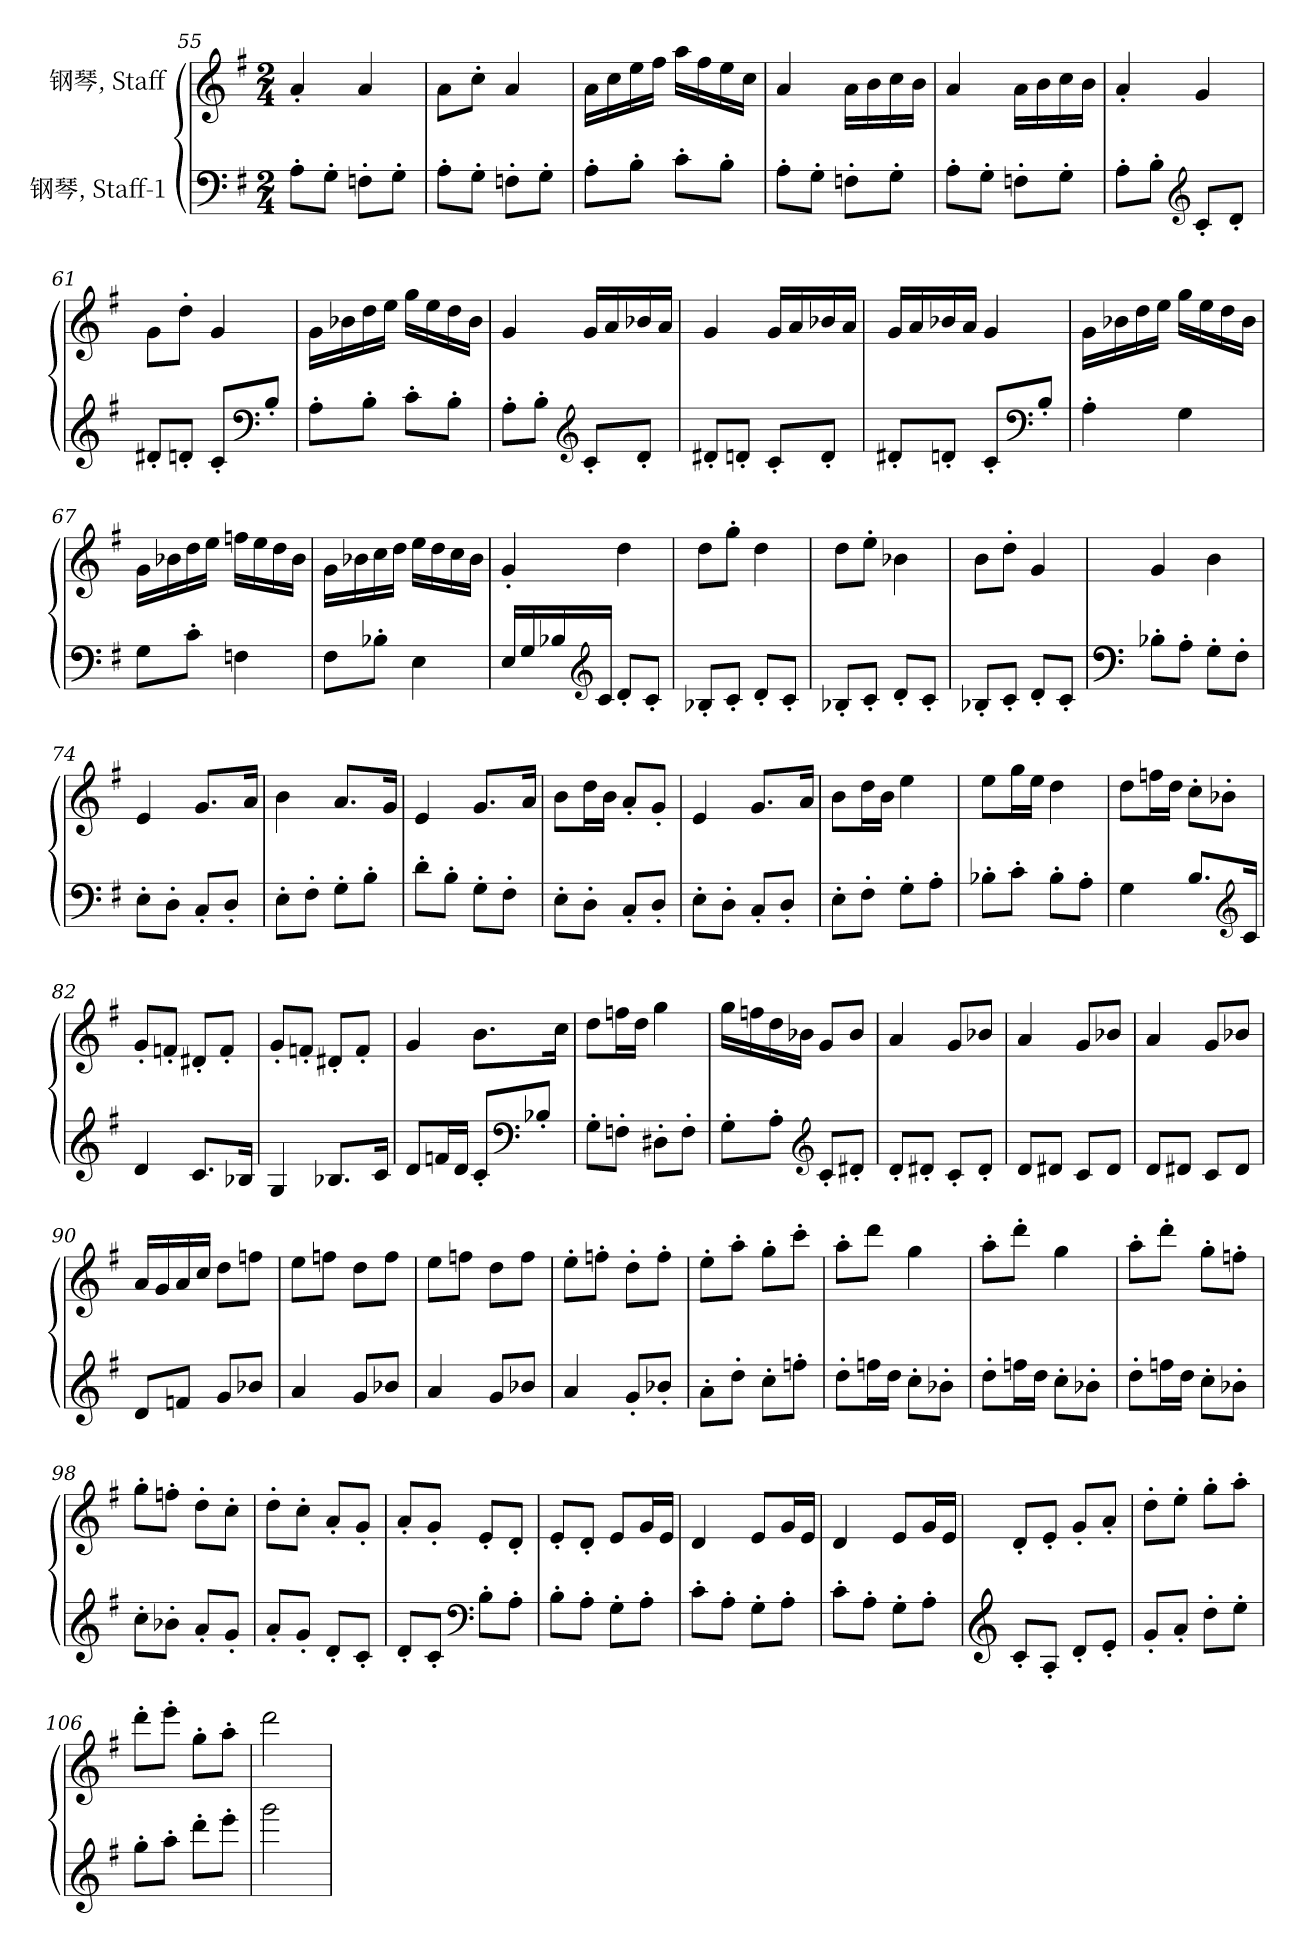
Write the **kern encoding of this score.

**kern	**kern
*part2	*part1
*staff2	*staff1
*I"钢琴, Staff-1	*I"钢琴, Staff
*clefF4	*clefG2
*k[f#]	*k[f#]
*M2/4	*M2/4
=55	=55
8A'\L	4a'/
8G'\J	.
8Fn'\L	4a/
8G'\J	.
=56	=56
8A'\L	8a\L
8G'\J	8cc'\J
8Fn'\L	4a/
8G'\J	.
=57	=57
8A'\L	16a\LL
.	16cc\
8B'\J	16ee\
.	16ff#\JJ
8c'\L	16aa\LL
.	16ff#\
8B'\J	16ee\
.	16cc\JJ
=58	=58
8A'\L	4a/
8G'\J	.
8Fn'\L	16a\LL
.	16b\
8G'\J	16cc\
.	16b\JJ
!!LO:LB:g=z
=59	=59
8A'\L	4a/
8G'\J	.
8Fn'\L	16a\LL
.	16b\
8G'\J	16cc\
.	16b\JJ
=60	=60
8A'\L	4a'/
8B'\J	.
*clefG2	*
8c'/L	4g/
8d'/J	.
=61	=61
8d#X'/L	8g\L
8dn'/J	8dd'\J
8c'/L	4g/
*clefF4	*
8B'/J	.
=62	=62
8A'\L	16g\LL
.	16b-X\
8B'\J	16dd\
.	16ee\JJ
8c'\L	16gg\LL
.	16ee\
8B'\J	16dd\
.	16b-\JJ
=63	=63
8A'\L	4g/
8B'\J	.
*clefG2	*
8c'/L	16g/LL
.	16a/
8d'/J	16b-X/
.	16a/JJ
!!LO:LB:g=z
=64	=64
8d#X'/L	4g/
8dn'/J	.
8c'/L	16g/LL
.	16a/
8d'/J	16b-X/
.	16a/JJ
=65	=65
8d#X'/L	16g/LL
.	16a/
8dn'/J	16b-X/
.	16a/JJ
8c'/L	4g/
*clefF4	*
8B'/J	.
=66	=66
4A'\	16g\LL
.	16b-X\
.	16dd\
.	16ee\JJ
4G\	16gg\LL
.	16ee\
.	16dd\
.	16b-\JJ
=67	=67
8G\L	16g\LL
.	16b-X\
8c'\J	16dd\
.	16ee\JJ
4Fn\	16ffn\LL
.	16ee\
.	16dd\
.	16b-\JJ
!!LO:LB:g=z
=68	=68
8F#\L	16g\LL
.	16b-X\
8B-X'\J	16cc\
.	16dd\JJ
4E\	16ee\LL
.	16dd\
.	16cc\
.	16b-\JJ
=69	=69
16E/LL	4g'/
16G/	.
16B-X/	.
*clefG2	*
16c/JJ	.
8d'/L	4dd\
8c'/J	.
=70	=70
8B-X'/L	8dd\L
8c'/J	8gg'\J
8d'/L	4dd\
8c'/J	.
=71	=71
8B-X'/L	8dd\L
8c'/J	8ee'\J
8d'/L	4b-X\
8c'/J	.
=72	=72
8B-X'/L	8b\L
8c'/J	8dd'\J
8d'/L	4g/
8c'/J	.
=73	=73
*clefF4	*
8B-X'\L	4g/
8A'\J	.
8G'\L	4b\
8F#'\J	.
!!LO:PB:g=z
=74	=74
8E'\L	4e/
8D'\J	.
8C'/L	8.g/L
8D'/J	.
.	16a/Jk
=75	=75
8E'\L	4b\
8F#'\J	.
8G'\L	8.a/L
8B'\J	.
.	16g/Jk
=76	=76
8d'\L	4e/
8B'\J	.
8G'\L	8.g/L
8F#'\J	.
.	16a/Jk
=77	=77
8E'\L	8b\L
8D'\J	16dd\L
.	16b\JJ
8C'/L	8a'/L
8D'/J	8g'/J
=78	=78
8E'\L	4e/
8D'\J	.
8C'/L	8.g/L
8D'/J	.
.	16a/Jk
=79	=79
8E'\L	8b\L
8F#'\J	16dd\L
.	16b\JJ
8G'\L	4ee\
8A'\J	.
=80	=80
8B-X'\L	8ee\L
8c'\J	16gg\L
.	16ee\JJ
8B-'\L	4dd\
8A'\J	.
!!LO:LB:g=z
=81	=81
4G\	8dd\L
.	16ffn\L
.	16dd\JJ
8.B/L	8cc'\L
.	8b-X'\J
*clefG2	*
16c/Jk	.
=82	=82
4d/	8g'/L
.	8fn'/J
8.c/L	8d#X'/L
.	8f'/J
16B-X/Jk	.
=83	=83
4G/	8g'/L
.	8fn'/J
8.B-X/L	8d#X'/L
.	8f'/J
16c/Jk	.
=84	=84
8d/L	4g/
16fn/L	.
16d/JJ	.
8c'/L	8.b\L
*clefF4	*
8B-X'/J	.
.	16cc\Jk
=85	=85
8G'\L	8dd\L
8Fn'\J	16ffn\L
.	16dd\JJ
8D#X'\L	4gg\
8F'\J	.
!!LO:LB:g=z
=86	=86
8G'\L	16gg\LL
.	16ffn\
8A'\J	16dd\
.	16b-X\JJ
*clefG2	*
8c'/L	8g/L
8d#X'/J	8b-/J
=87	=87
8d'/L	4a/
8d#X'/J	.
8c'/L	8g/L
8d#'/J	8b-X/J
=88	=88
8d/L	4a/
8d#X/J	.
8c/L	8g/L
8d#/J	8b-X/J
=89	=89
8d/L	4a/
8d#X/J	.
8c/L	8g/L
8d#/J	8b-X/J
=90	=90
8d/L	16a/LL
.	16g/
8fn/J	16a/
.	16cc/JJ
8g/L	8dd\L
8b-X/J	8ffn\J
=91	=91
4a/	8ee\L
.	8ffn\J
8g/L	8dd\L
8b-X/J	8ff\J
!!LO:LB:g=z
=92	=92
4a/	8ee\L
.	8ffn\J
8g/L	8dd\L
8b-X/J	8ff\J
=93	=93
4a/	8ee'\L
.	8ffn'\J
8g'/L	8dd'\L
8b-X'/J	8ff'\J
=94	=94
8a'\L	8ee'\L
8dd'\J	8aa'\J
8cc'\L	8gg'\L
8ffn'\J	8ccc'\J
=95	=95
8dd'\L	8aa'\L
16ffn\L	8ddd\J
16dd\JJ	.
8cc'\L	4gg\
8b-X'\J	.
=96	=96
8dd'\L	8aa'\L
16ffn\L	8ddd'\J
16dd\JJ	.
8cc'\L	4gg\
8b-X'\J	.
=97	=97
8dd'\L	8aa'\L
16ffn\L	8ddd'\J
16dd\JJ	.
8cc'\L	8gg'\L
8b-X'\J	8ffn'\J
!!LO:LB:g=z
=98	=98
8cc'\L	8gg'\L
8b-X'\J	8ffn'\J
8a'/L	8dd'\L
8g'/J	8cc'\J
=99	=99
8a'/L	8dd'\L
8g'/J	8cc'\J
8d'/L	8a'/L
8c'/J	8g'/J
=100	=100
8d'/L	8a'/L
8c'/J	8g'/J
*clefF4	*
8B'\L	8e'/L
8A'\J	8d'/J
=101	=101
8B'\L	8e'/L
8A'\J	8d'/J
8G'\L	8e/L
8A'\J	16g/L
.	16e/JJ
=102	=102
8c'\L	4d/
8A'\J	.
8G'\L	8e/L
8A'\J	16g/L
.	16e/JJ
=103	=103
8c'\L	4d/
8A'\J	.
8G'\L	8e/L
8A'\J	16g/L
.	16e/JJ
=104	=104
*clefG2	*
8c'/L	8d'/L
8A'/J	8e'/J
8d'/L	8g'/L
8e'/J	8a'/J
!!LO:LB:g=z
=105	=105
8g'/L	8dd'\L
8a'/J	8ee'\J
8dd'\L	8gg'\L
8ee'\J	8aa'\J
=106	=106
8gg'\L	8ddd'\L
8aa'\J	8eee'\J
8ddd'\L	8gg'\L
8eee'\J	8aa'\J
=107	=107
2ggg\	2ddd\
=	=
*-	*-
